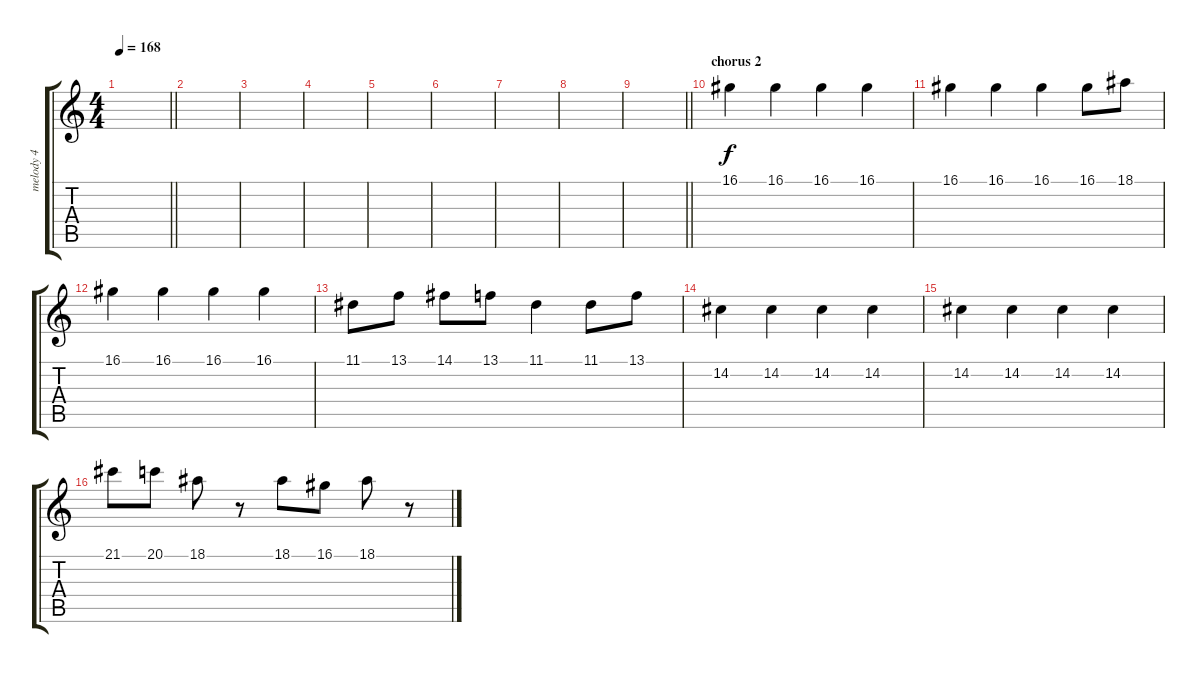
\track ("melody 4" "melody 4") {instrument panflute}
\staff {score tabs}
\tuning (E4 B3 G3 D3 A2 E2) {hide}
\ts (4 4)
\tempo 168
\clef g2
\barLineRight lightlight
\ks c
|
|
|
|
|
|
|
|
\barLineRight lightlight
|
\section ("" "chorus 2")
16.1.4 16.1.4 16.1.4 16.1.4 |
16.1.4 16.1.4 16.1.4 16.1.8 18.1.8 |
16.1.4 16.1.4 16.1.4 16.1.4 |
11.1.8 13.1.8 14.1.8 13.1.8 11.1.4 11.1.8 13.1.8 |
14.2.4 14.2.4 14.2.4 14.2.4 |
14.2.4 14.2.4 14.2.4 14.2.4 |
21.1.8 20.1.8 18.1.8 r.8 18.1.8 16.1.8 18.1.8 r.8
